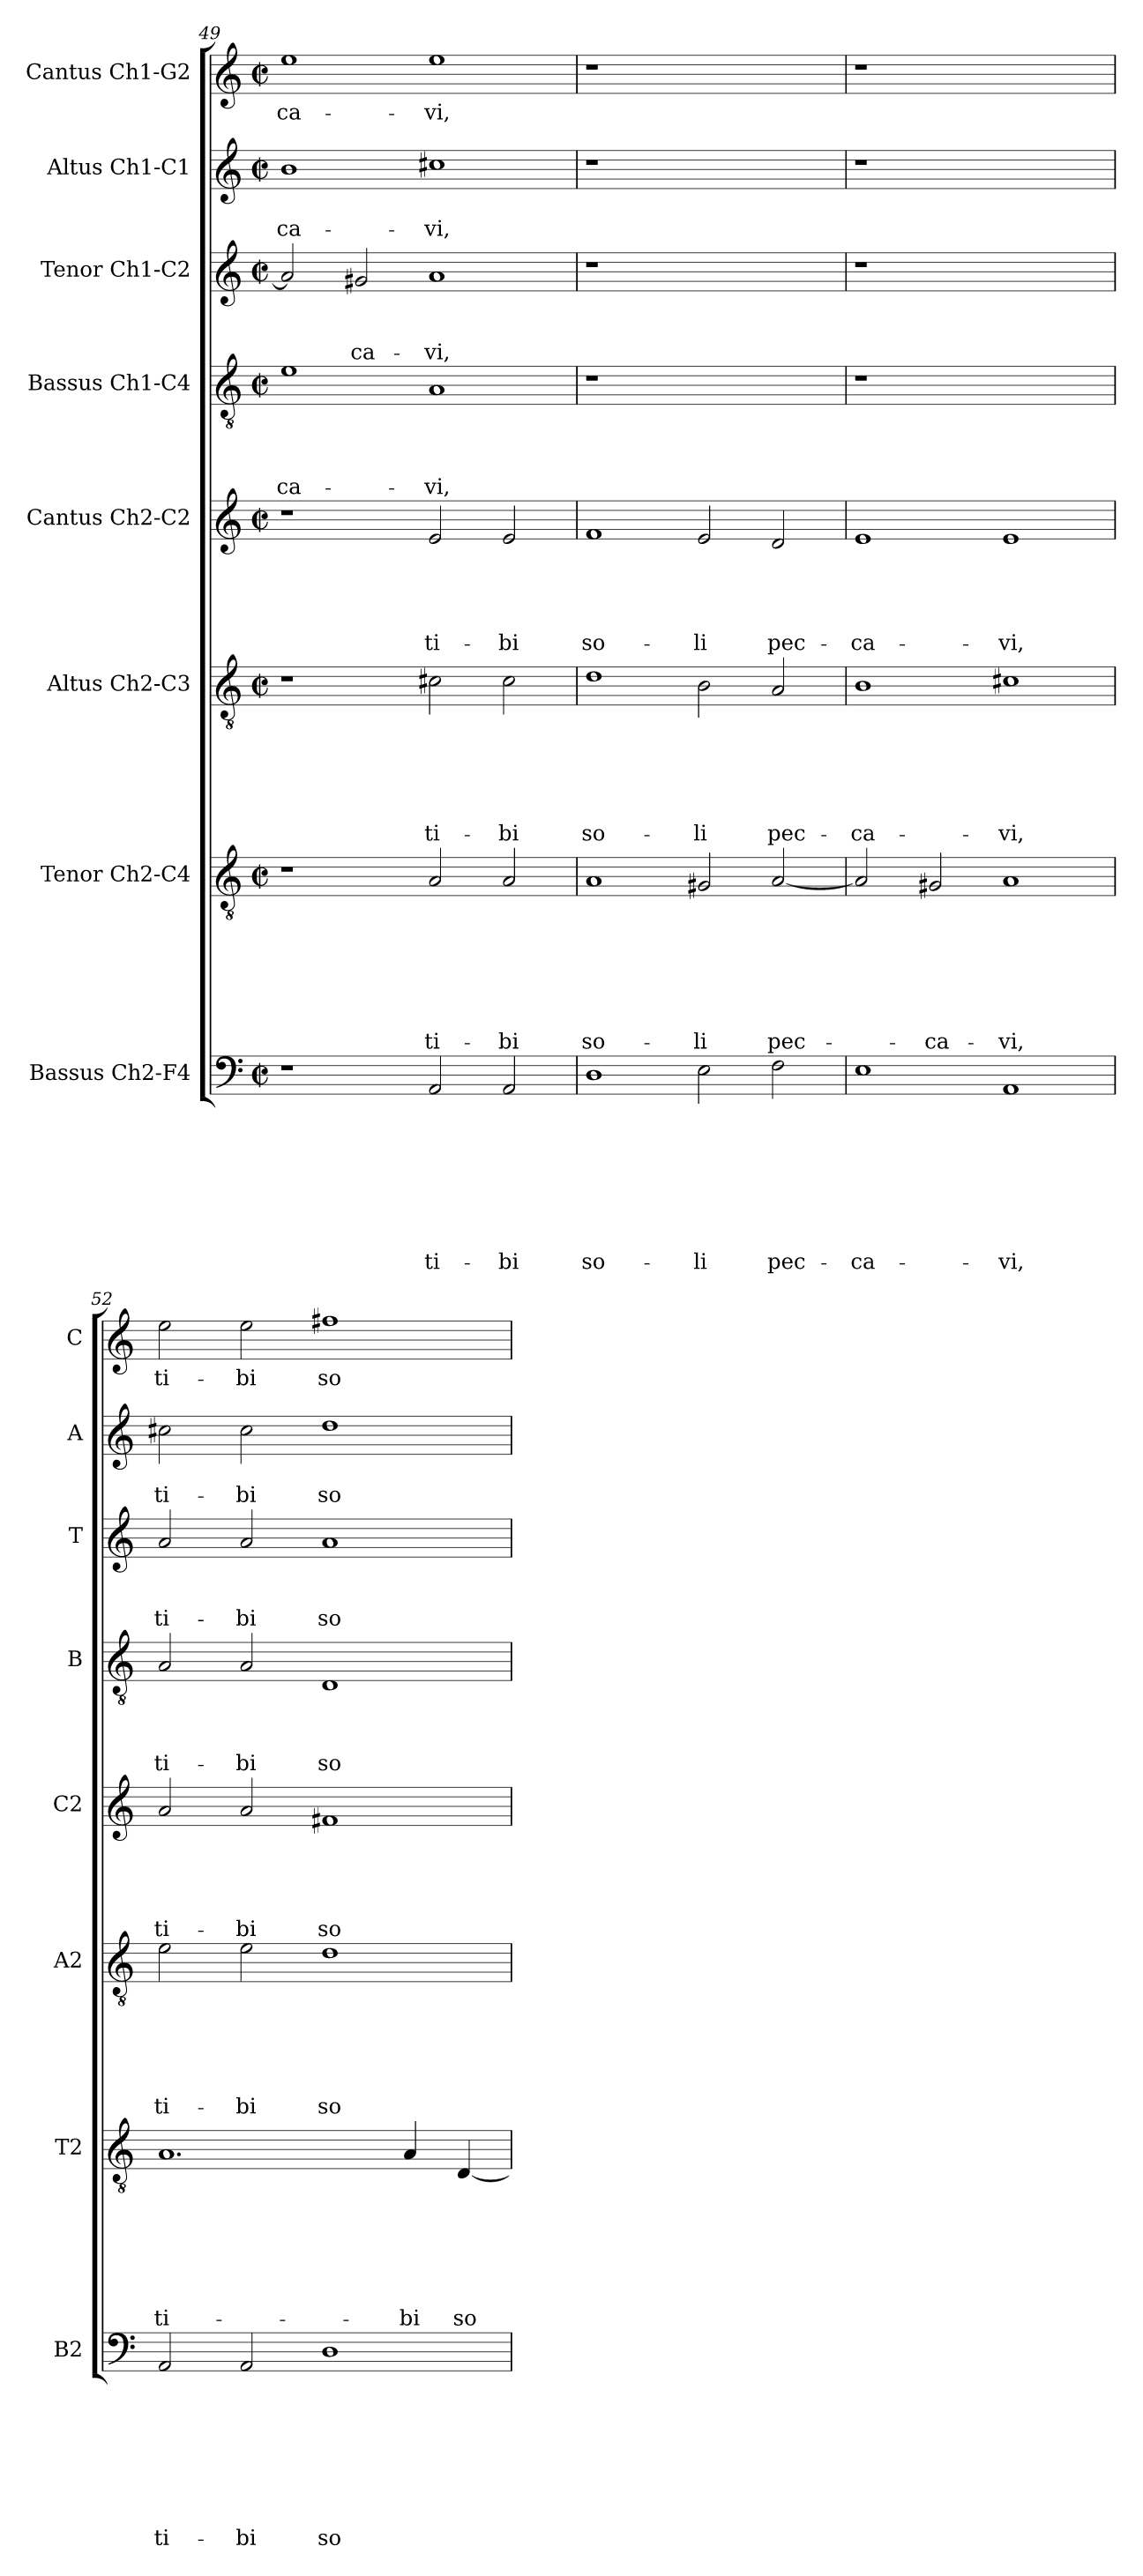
**kern	**text	**text	**text	**text	**text	**text	**text	**text	**kern	**text	**text	**text	**text	**text	**text	**text	**kern	**text	**text	**text	**text	**text	**text	**kern	**text	**text	**text	**text	**text	**kern	**text	**text	**text	**text	**kern	**text	**text	**text	**kern	**text	**text	**kern	**text
*part8	*part8	*part8	*part8	*part8	*part8	*part8	*part8	*part8	*part7	*part7	*part7	*part7	*part7	*part7	*part7	*part7	*part6	*part6	*part6	*part6	*part6	*part6	*part6	*part5	*part5	*part5	*part5	*part5	*part5	*part4	*part4	*part4	*part4	*part4	*part3	*part3	*part3	*part3	*part2	*part2	*part2	*part1	*part1
*staff8	*staff8	*staff8	*staff8	*staff8	*staff8	*staff8	*staff8	*staff8	*staff7	*staff7	*staff7	*staff7	*staff7	*staff7	*staff7	*staff7	*staff6	*staff6	*staff6	*staff6	*staff6	*staff6	*staff6	*staff5	*staff5	*staff5	*staff5	*staff5	*staff5	*staff4	*staff4	*staff4	*staff4	*staff4	*staff3	*staff3	*staff3	*staff3	*staff2	*staff2	*staff2	*staff1	*staff1
*I"Bassus Ch2-F4	*	*	*	*	*	*	*	*	*I"Tenor Ch2-C4	*	*	*	*	*	*	*	*I"Altus Ch2-C3	*	*	*	*	*	*	*I"Cantus Ch2-C2	*	*	*	*	*	*I"Bassus Ch1-C4	*	*	*	*	*I"Tenor Ch1-C2	*	*	*	*I"Altus Ch1-C1	*	*	*I"Cantus Ch1-G2	*
*I'B2	*	*	*	*	*	*	*	*	*I'T2	*	*	*	*	*	*	*	*I'A2	*	*	*	*	*	*	*I'C2	*	*	*	*	*	*I'B	*	*	*	*	*I'T	*	*	*	*I'A	*	*	*I'C	*
*clefF4	*	*	*	*	*	*	*	*	*clefGv2	*	*	*	*	*	*	*	*clefGv2	*	*	*	*	*	*	*clefG2	*	*	*	*	*	*clefGv2	*	*	*	*	*clefG2	*	*	*	*clefG2	*	*	*clefG2	*
*k[]	*	*	*	*	*	*	*	*	*k[]	*	*	*	*	*	*	*	*k[]	*	*	*	*	*	*	*k[]	*	*	*	*	*	*k[]	*	*	*	*	*k[]	*	*	*	*k[]	*	*	*k[]	*
*C:	*	*	*	*	*	*	*	*	*C:	*	*	*	*	*	*	*	*C:	*	*	*	*	*	*	*C:	*	*	*	*	*	*C:	*	*	*	*	*C:	*	*	*	*C:	*	*	*C:	*
*M2/2	*	*	*	*	*	*	*	*	*M2/2	*	*	*	*	*	*	*	*M2/2	*	*	*	*	*	*	*M2/2	*	*	*	*	*	*M2/2	*	*	*	*	*M2/2	*	*	*	*M2/2	*	*	*M2/2	*
*met(c|)	*	*	*	*	*	*	*	*	*met(c|)	*	*	*	*	*	*	*	*met(c|)	*	*	*	*	*	*	*met(c|)	*	*	*	*	*	*met(c|)	*	*	*	*	*met(c|)	*	*	*	*met(c|)	*	*	*met(c|)	*
=49	=49	=49	=49	=49	=49	=49	=49	=49	=49	=49	=49	=49	=49	=49	=49	=49	=49	=49	=49	=49	=49	=49	=49	=49	=49	=49	=49	=49	=49	=49	=49	=49	=49	=49	=49	=49	=49	=49	=49	=49	=49	=49	=49
!	!	!	!	!	!	!	!	!	!	!	!	!	!	!	!	!	!	!	!	!	!	!	!	!	!	!	!	!	!	!	!	!	!	!LO:LY:b	!	!	!	!	!	!	!LO:LY:b	!	!LO:LY:b
1r	.	.	.	.	.	.	.	.	1r	.	.	.	.	.	.	.	1r	.	.	.	.	.	.	1r	.	.	.	.	.	1e	.	.	.	-ca-	2a/]	.	.	.	1b	.	-ca-	1ee	-ca-
!	!	!	!	!	!	!	!	!	!	!	!	!	!	!	!	!	!	!	!	!	!	!	!	!	!	!	!	!	!	!	!	!	!	!	!	!	!	!LO:LY:b	!	!	!	!	!
.	.	.	.	.	.	.	.	.	.	.	.	.	.	.	.	.	.	.	.	.	.	.	.	.	.	.	.	.	.	.	.	.	.	.	2g#X/	.	.	-ca-	.	.	.	.	.
!	!	!	!	!	!	!	!	!LO:LY:b	!	!	!	!	!	!	!	!LO:LY:b	!	!	!	!	!	!	!LO:LY:b	!	!	!	!	!	!LO:LY:b	!	!	!	!	!LO:LY:b	!	!	!	!LO:LY:b	!	!	!LO:LY:b	!	!LO:LY:b
2AA/	.	.	.	.	.	.	.	ti-	2A/	.	.	.	.	.	.	ti-	2c#X\	.	.	.	.	.	ti-	2e/	.	.	.	.	ti-	1A	.	.	.	-vi,	1a	.	.	-vi,	1cc#X	.	-vi,	1ee	-vi,
!	!	!	!	!	!	!	!	!LO:LY:b	!	!	!	!	!	!	!	!LO:LY:b	!	!	!	!	!	!	!LO:LY:b	!	!	!	!	!	!LO:LY:b	!	!	!	!	!	!	!	!	!	!	!	!	!	!
2AA/	.	.	.	.	.	.	.	-bi	2A/	.	.	.	.	.	.	-bi	2c#\	.	.	.	.	.	-bi	2e/	.	.	.	.	-bi	.	.	.	.	.	.	.	.	.	.	.	.	.	.
=50	=50	=50	=50	=50	=50	=50	=50	=50	=50	=50	=50	=50	=50	=50	=50	=50	=50	=50	=50	=50	=50	=50	=50	=50	=50	=50	=50	=50	=50	=50	=50	=50	=50	=50	=50	=50	=50	=50	=50	=50	=50	=50	=50
!	!	!	!	!	!	!	!	!LO:LY:b	!	!	!	!	!	!	!	!LO:LY:b	!	!	!	!	!	!	!LO:LY:b	!	!	!	!	!	!LO:LY:b	!	!	!	!	!	!	!	!	!	!	!	!	!	!
1D	.	.	.	.	.	.	.	so-	1A	.	.	.	.	.	.	so-	1d	.	.	.	.	.	so-	1f	.	.	.	.	so-	1r	.	.	.	.	1r	.	.	.	1r	.	.	1r	.
!	!	!	!	!	!	!	!	!LO:LY:b	!	!	!	!	!	!	!	!LO:LY:b	!	!	!	!	!	!	!LO:LY:b	!	!	!	!	!	!LO:LY:b	!	!	!	!	!	!	!	!	!	!	!	!	!	!
2E\	.	.	.	.	.	.	.	-li	2G#X/	.	.	.	.	.	.	-li	2B\	.	.	.	.	.	-li	2e/	.	.	.	.	-li	1ryy	.	.	.	.	1ryy	.	.	.	1ryy	.	.	1ryy	.
!	!	!	!	!	!	!	!	!LO:LY:b	!	!	!	!	!	!	!	!LO:LY:b	!	!	!	!	!	!	!LO:LY:b	!	!	!	!	!	!LO:LY:b	!	!	!	!	!	!	!	!	!	!	!	!	!	!
2F\	.	.	.	.	.	.	.	pec-	[2A/	.	.	.	.	.	.	pec-	2A/	.	.	.	.	.	pec-	2d/	.	.	.	.	pec-	.	.	.	.	.	.	.	.	.	.	.	.	.	.
=51	=51	=51	=51	=51	=51	=51	=51	=51	=51	=51	=51	=51	=51	=51	=51	=51	=51	=51	=51	=51	=51	=51	=51	=51	=51	=51	=51	=51	=51	=51	=51	=51	=51	=51	=51	=51	=51	=51	=51	=51	=51	=51	=51
!	!	!	!	!	!	!	!	!LO:LY:b	!	!	!	!	!	!	!	!	!	!	!	!	!	!	!LO:LY:b	!	!	!	!	!	!LO:LY:b	!	!	!	!	!	!	!	!	!	!	!	!	!	!
1E	.	.	.	.	.	.	.	-ca-	2A/]	.	.	.	.	.	.	.	1B	.	.	.	.	.	-ca-	1e	.	.	.	.	-ca-	1r	.	.	.	.	1r	.	.	.	1r	.	.	1r	.
!	!	!	!	!	!	!	!	!	!	!	!	!	!	!	!	!LO:LY:b	!	!	!	!	!	!	!	!	!	!	!	!	!	!	!	!	!	!	!	!	!	!	!	!	!	!	!
.	.	.	.	.	.	.	.	.	2G#X/	.	.	.	.	.	.	-ca-	.	.	.	.	.	.	.	.	.	.	.	.	.	.	.	.	.	.	.	.	.	.	.	.	.	.	.
!	!	!	!	!	!	!	!	!LO:LY:b	!	!	!	!	!	!	!	!LO:LY:b	!	!	!	!	!	!	!LO:LY:b	!	!	!	!	!	!LO:LY:b	!	!	!	!	!	!	!	!	!	!	!	!	!	!
1AA	.	.	.	.	.	.	.	-vi,	1A	.	.	.	.	.	.	-vi,	1c#X	.	.	.	.	.	-vi,	1e	.	.	.	.	-vi,	1ryy	.	.	.	.	1ryy	.	.	.	1ryy	.	.	1ryy	.
=52	=52	=52	=52	=52	=52	=52	=52	=52	=52	=52	=52	=52	=52	=52	=52	=52	=52	=52	=52	=52	=52	=52	=52	=52	=52	=52	=52	=52	=52	=52	=52	=52	=52	=52	=52	=52	=52	=52	=52	=52	=52	=52	=52
!	!	!	!	!	!	!	!	!LO:LY:b	!	!	!	!	!	!	!	!LO:LY:b	!	!	!	!	!	!	!LO:LY:b	!	!	!	!	!	!LO:LY:b	!	!	!	!	!LO:LY:b	!	!	!	!LO:LY:b	!	!	!LO:LY:b	!	!LO:LY:b
2AA/	.	.	.	.	.	.	.	ti-	1.A	.	.	.	.	.	.	ti-	2e\	.	.	.	.	.	ti-	2a/	.	.	.	.	ti-	2A/	.	.	.	ti-	2a/	.	.	ti-	2cc#X\	.	ti-	2ee\	ti-
!	!	!	!	!	!	!	!	!LO:LY:b	!	!	!	!	!	!	!	!	!	!	!	!	!	!	!LO:LY:b	!	!	!	!	!	!LO:LY:b	!	!	!	!	!LO:LY:b	!	!	!	!LO:LY:b	!	!	!LO:LY:b	!	!LO:LY:b
2AA/	.	.	.	.	.	.	.	-bi	.	.	.	.	.	.	.	.	2e\	.	.	.	.	.	-bi	2a/	.	.	.	.	-bi	2A/	.	.	.	-bi	2a/	.	.	-bi	2cc#\	.	-bi	2ee\	-bi
!	!	!	!	!	!	!	!	!LO:LY:b	!	!	!	!	!	!	!	!	!	!	!	!	!	!	!LO:LY:b	!	!	!	!	!	!LO:LY:b	!	!	!	!	!LO:LY:b	!	!	!	!LO:LY:b	!	!	!LO:LY:b	!	!LO:LY:b
1D	.	.	.	.	.	.	.	so-	.	.	.	.	.	.	.	.	1d	.	.	.	.	.	so-	1f#X	.	.	.	.	so-	1D	.	.	.	so-	1a	.	.	so-	1dd	.	so-	1ff#X	so-
!	!	!	!	!	!	!	!	!	!	!	!	!	!	!	!	!LO:LY:b	!	!	!	!	!	!	!	!	!	!	!	!	!	!	!	!	!	!	!	!	!	!	!	!	!	!	!
.	.	.	.	.	.	.	.	.	4A/	.	.	.	.	.	.	-bi	.	.	.	.	.	.	.	.	.	.	.	.	.	.	.	.	.	.	.	.	.	.	.	.	.	.	.
!	!	!	!	!	!	!	!	!	!	!	!	!	!	!	!	!LO:LY:b	!	!	!	!	!	!	!	!	!	!	!	!	!	!	!	!	!	!	!	!	!	!	!	!	!	!	!
.	.	.	.	.	.	.	.	.	[4D/	.	.	.	.	.	.	so-	.	.	.	.	.	.	.	.	.	.	.	.	.	.	.	.	.	.	.	.	.	.	.	.	.	.	.
=	=	=	=	=	=	=	=	=	=	=	=	=	=	=	=	=	=	=	=	=	=	=	=	=	=	=	=	=	=	=	=	=	=	=	=	=	=	=	=	=	=	=	=
*-	*-	*-	*-	*-	*-	*-	*-	*-	*-	*-	*-	*-	*-	*-	*-	*-	*-	*-	*-	*-	*-	*-	*-	*-	*-	*-	*-	*-	*-	*-	*-	*-	*-	*-	*-	*-	*-	*-	*-	*-	*-	*-	*-
